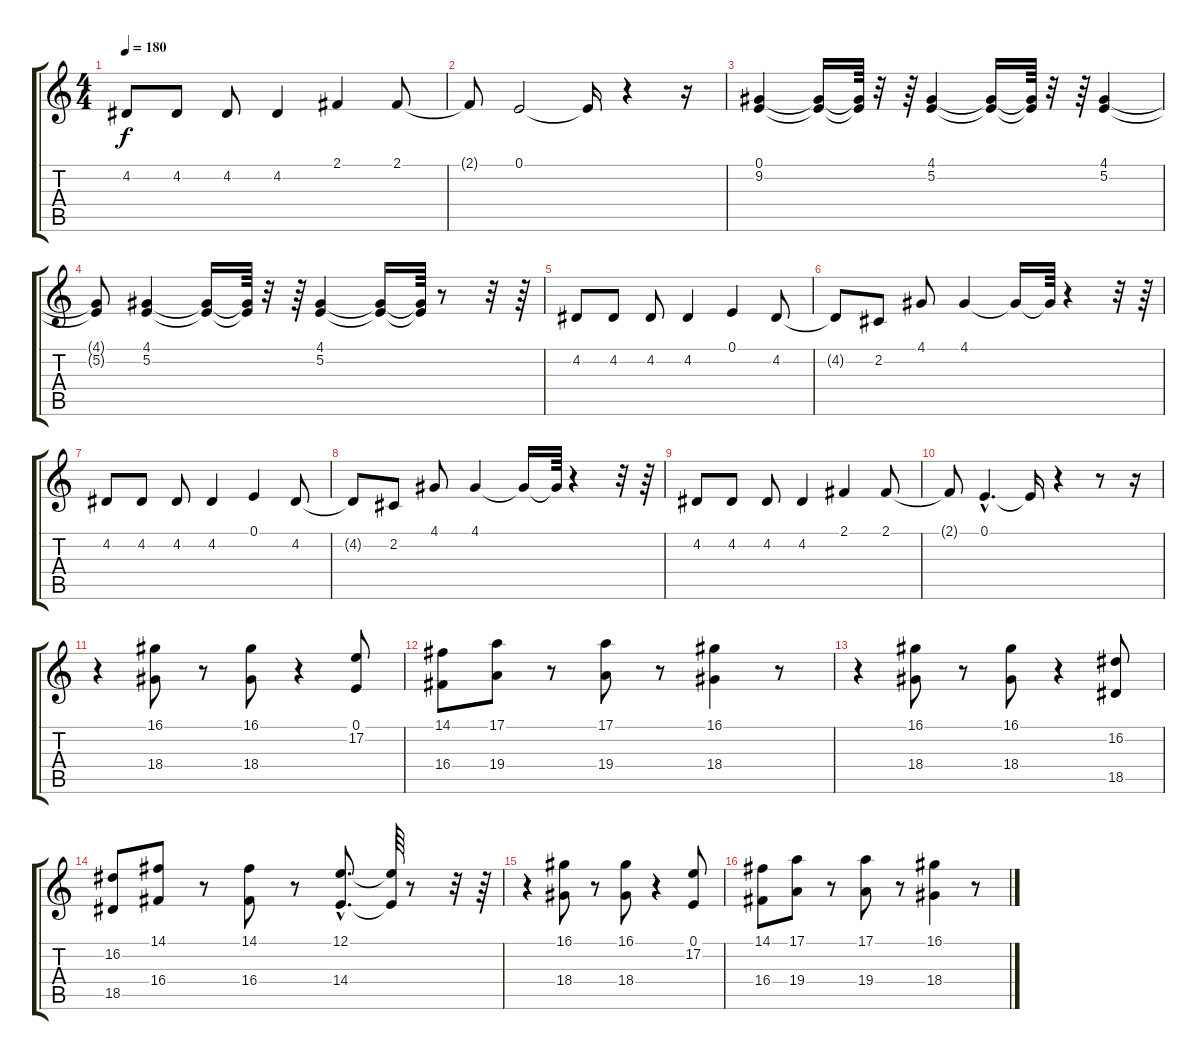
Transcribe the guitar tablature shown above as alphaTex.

\track "" {instrument trumpet}
\staff {score tabs}
\tuning (E4 B3 G3 D3 A2 E2) {hide}
\ts (4 4)
\tempo 180
\clef g2
\ks c
4.2.8{dy f} 4.2.8 4.2.8 4.2.4 2.1.4 2.1.8 |
2.1{t}.8 0.1.2 0.1{t}.16 r.4 r.16 |
(0.1 9.2).4 (0.1{t} 9.2{t}).16 (0.1{t} 9.2{t}).64 r.32 r.64 (4.1 5.2).4 (4.1{t} 5.2{t}).16 (4.1{t} 5.2{t}).64 r.32 r.64 (4.1 5.2).4 |
(4.1{t} 5.2{t}).8 (4.1 5.2).4 (4.1{t} 5.2{t}).16 (4.1{t} 5.2{t}).64 r.32 r.64 (4.1 5.2).4 (4.1{t} 5.2{t}).16 (4.1{t} 5.2{t}).64 r.8 r.32 r.64 |
4.2.8 4.2.8 4.2.8 4.2.4 0.1.4 4.2.8 |
4.2{t}.8 2.2.8 4.1.8 4.1.4 4.1{t}.16 4.1{t}.64 r.4 r.32 r.64 |
4.2.8 4.2.8 4.2.8 4.2.4 0.1.4 4.2.8 |
4.2{t}.8 2.2.8 4.1.8 4.1.4 4.1{t}.16 4.1{t}.64 r.4 r.32 r.64 |
4.2.8 4.2.8 4.2.8 4.2.4 2.1.4 2.1.8 |
2.1{t}.8 0.1{hac}.4{d} 0.1{t}.16 r.4 r.8 r.16 |
r.4 (16.1 18.4).8 r.8 (16.1 18.4).8 r.4 (0.1 17.2).8 |
(14.1 16.4).8 (17.1 19.4).8 r.8 (17.1 19.4).8 r.8 (16.1 18.4).4 r.8 |
r.4 (16.1 18.4).8 r.8 (16.1 18.4).8 r.4 (16.2 18.5).8 |
(16.2 18.5).8 (14.1 16.4).8 r.8 (14.1 16.4).8 r.8 (12.1{hac} 14.4{hac}).8{d} (12.1{t} 14.4{t}).64 r.8 r.32 r.64 |
r.4 (16.1 18.4).8 r.8 (16.1 18.4).8 r.4 (0.1 17.2).8 |
(14.1 16.4).8 (17.1 19.4).8 r.8 (17.1 19.4).8 r.8 (16.1 18.4).4 r.8
